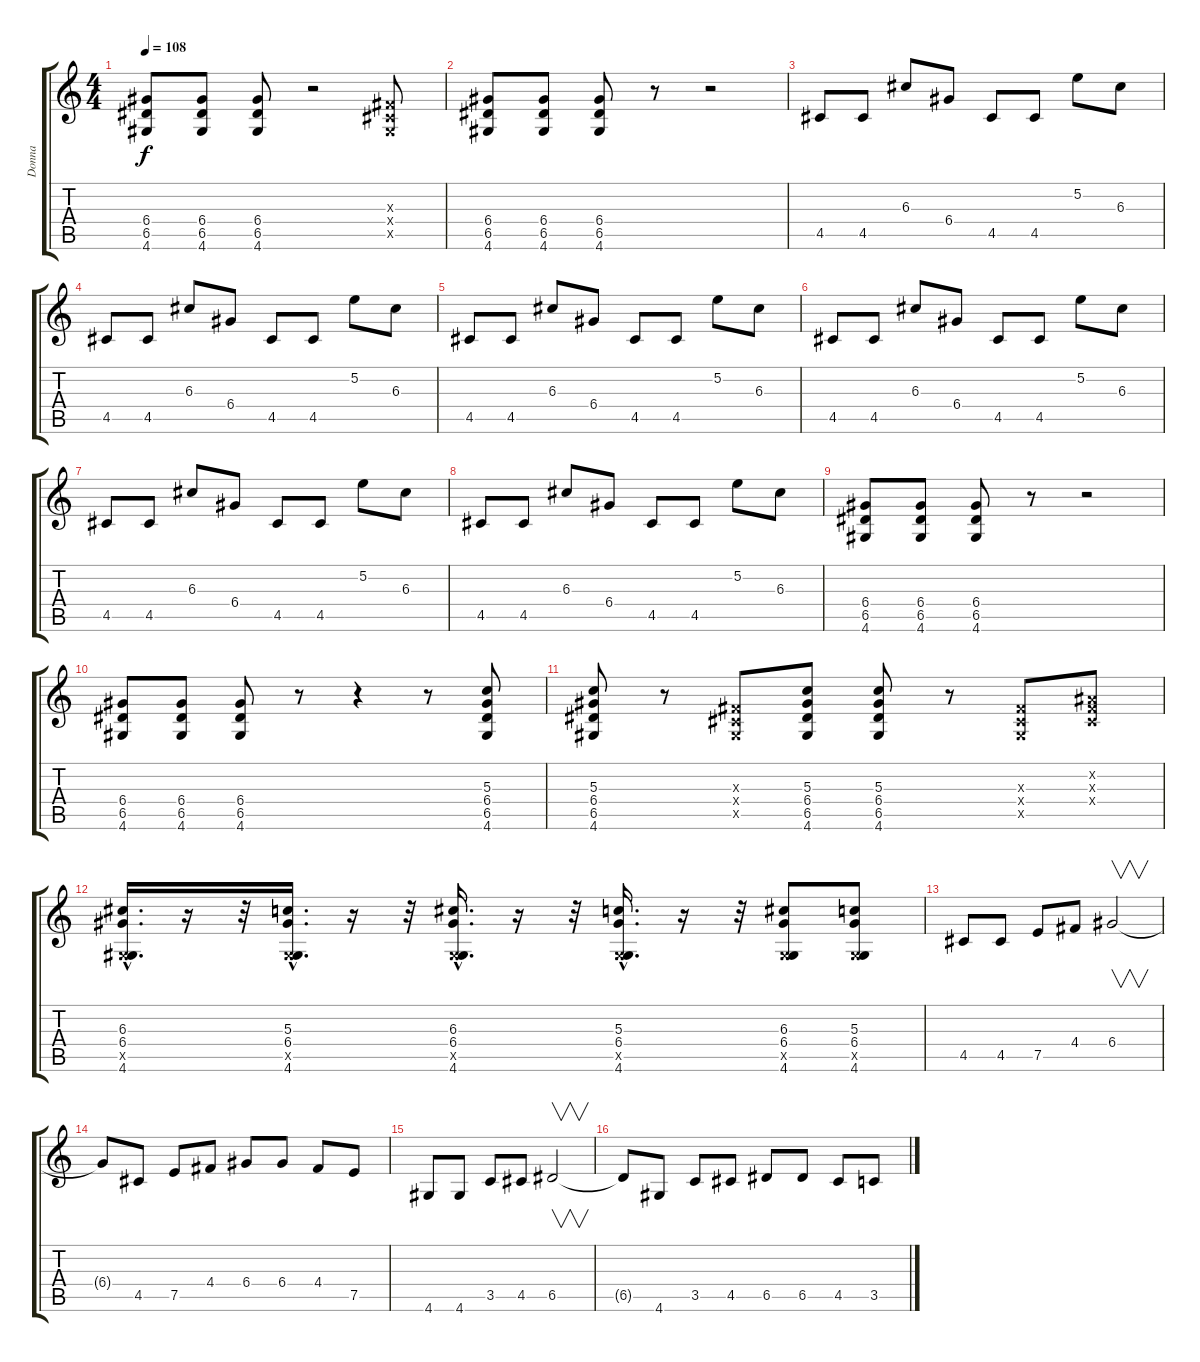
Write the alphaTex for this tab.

\track ("Donna" "Donna") {instrument distortionguitar}
\staff {score tabs}
\tuning (E4 B3 G3 D3 A2 E2) {hide}
\ts (4 4)
\tempo 108
\clef g2
\ks c
(6.4 6.5 4.6).8{dy f} (6.4 6.5 4.6).8 (6.4 6.5 4.6).8 r.2 (-1.3{x} -1.4{x} -1.5{x}).8 |
(6.4 6.5 4.6).8 (6.4 6.5 4.6).8 (6.4 6.5 4.6).8 r.8 r.2 |
4.5.8 4.5.8 6.3.8 6.4.8 4.5.8 4.5.8 5.2.8 6.3.8 |
4.5.8 4.5.8 6.3.8 6.4.8 4.5.8 4.5.8 5.2.8 6.3.8 |
4.5.8 4.5.8 6.3.8 6.4.8 4.5.8 4.5.8 5.2.8 6.3.8 |
4.5.8 4.5.8 6.3.8 6.4.8 4.5.8 4.5.8 5.2.8 6.3.8 |
4.5.8 4.5.8 6.3.8 6.4.8 4.5.8 4.5.8 5.2.8 6.3.8 |
4.5.8 4.5.8 6.3.8 6.4.8 4.5.8 4.5.8 5.2.8 6.3.8 |
(6.4 6.5 4.6).8 (6.4 6.5 4.6).8 (6.4 6.5 4.6).8 r.8 r.2 |
(6.4 6.5 4.6).8 (6.4 6.5 4.6).8 (6.4 6.5 4.6).8 r.8 r.4 r.8 (5.3 6.4 6.5 4.6).8 |
(5.3 6.4 6.5 4.6).8 r.8 (-1.3{x} -1.4{x} -1.5{x}).8 (5.3 6.4 6.5 4.6).8 (5.3 6.4 6.5 4.6).8 r.8 (-1.3{x} -1.4{x} -1.5{x}).8 (-1.2{x} -1.3{x} -1.4{x}).8 |
(6.3{hac} 6.4{hac} -1.5{hac x} 4.6{hac}).16{d} r.16 r.32 (5.3{hac} 6.4{hac} -1.5{hac x} 4.6{hac}).16{d} r.16 r.32 (6.3{hac} 6.4{hac} -1.5{hac x} 4.6{hac}).16{d} r.16 r.32 (5.3{hac} 6.4{hac} -1.5{hac x} 4.6{hac}).16{d} r.16 r.32 (6.3 6.4 -1.5{x} 4.6).8 (5.3 6.4 -1.5{x} 4.6).8 |
4.5.8 4.5.8 7.5.8 4.4.8 6.4.2{v} |
6.4{t}.8 4.5.8 7.5.8 4.4.8 6.4.8 6.4.8 4.4.8 7.5.8 |
4.6.8 4.6.8 3.5.8 4.5.8 6.5.2{v} |
6.5{t}.8 4.6.8 3.5.8 4.5.8 6.5.8 6.5.8 4.5.8 3.5.8
